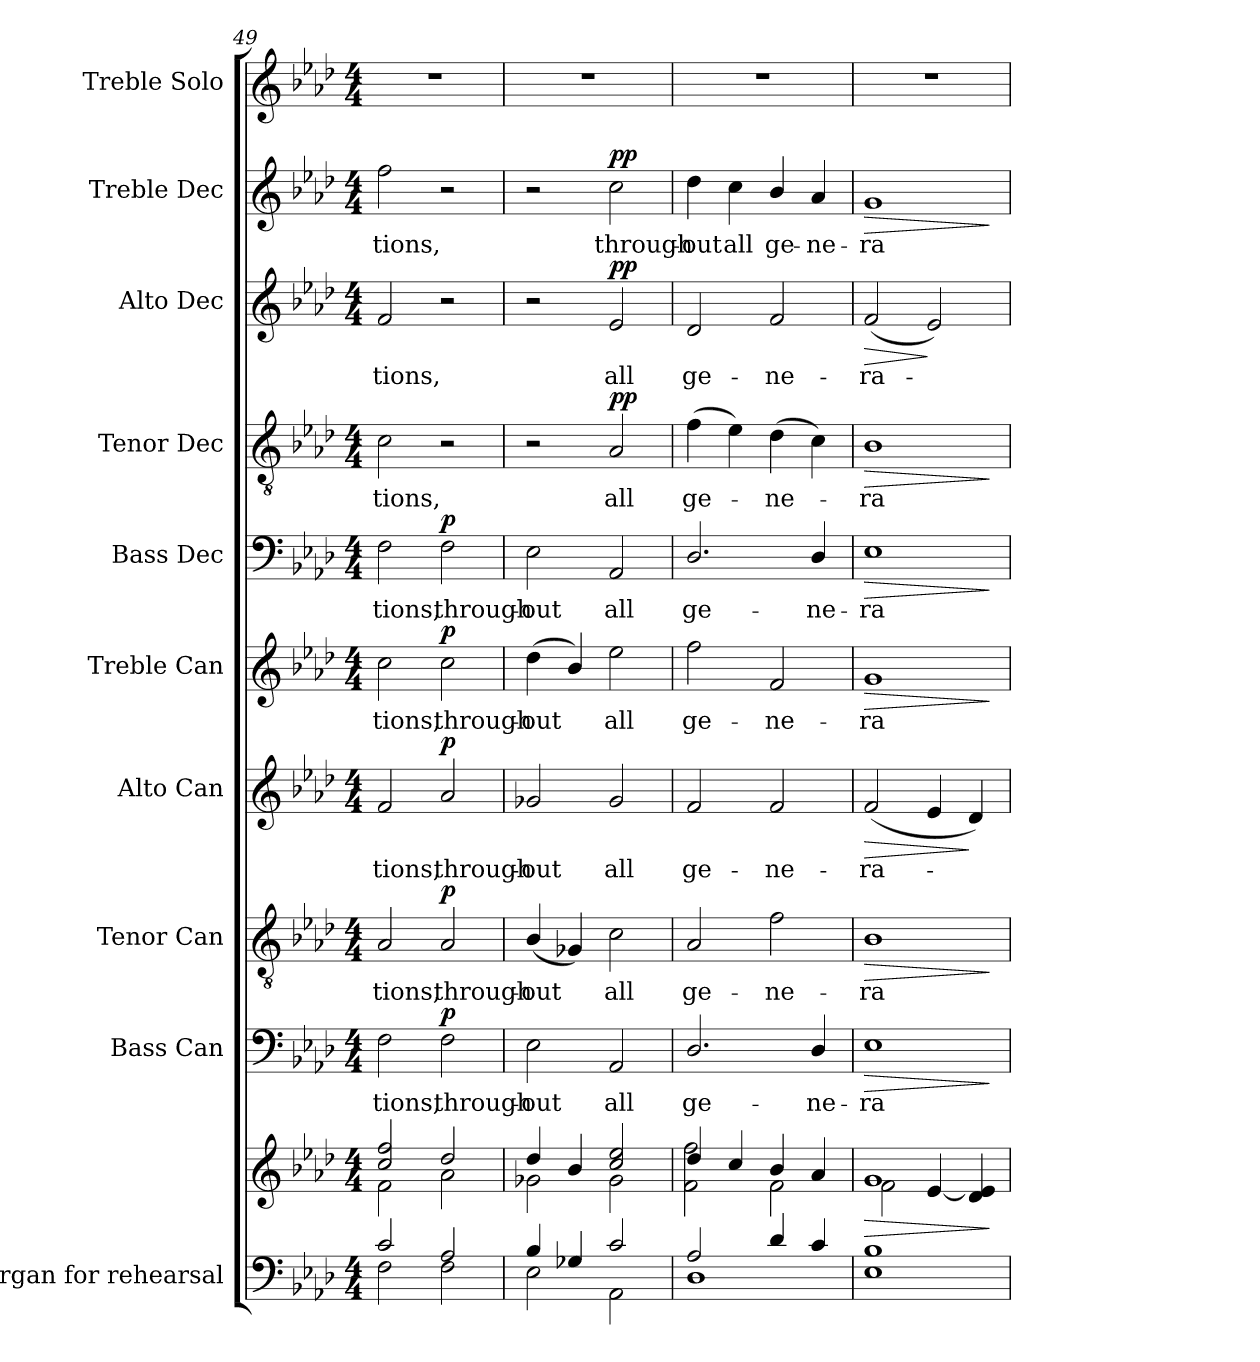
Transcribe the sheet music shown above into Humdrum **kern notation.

**kern	**kern	**dynam	**kern	**text	**dynam	**kern	**text	**dynam	**kern	**text	**dynam	**kern	**text	**dynam	**kern	**text	**dynam	**kern	**text	**dynam	**kern	**text	**dynam	**kern	**text	**dynam	**kern
*part10	*part10	*part10	*part9	*part9	*part9	*part8	*part8	*part8	*part7	*part7	*part7	*part6	*part6	*part6	*part5	*part5	*part5	*part4	*part4	*part4	*part3	*part3	*part3	*part2	*part2	*part2	*part1
*staff11	*staff10	*staff10/11	*staff9	*staff9	*staff9	*staff8	*staff8	*staff8	*staff7	*staff7	*staff7	*staff6	*staff6	*staff6	*staff5	*staff5	*staff5	*staff4	*staff4	*staff4	*staff3	*staff3	*staff3	*staff2	*staff2	*staff2	*staff1
*I"Organ for  rehearsal	*	*	*I"Bass Can	*	*	*I"Tenor Can	*	*	*I"Alto Can	*	*	*I"Treble Can	*	*	*I"Bass Dec	*	*	*I"Tenor Dec	*	*	*I"Alto Dec	*	*	*I"Treble Dec	*	*	*I"Treble Solo
*I'Org.	*	*	*I'B.	*	*	*I'T.	*	*	*I'A.	*	*	*I'Tr.	*	*	*I'B.	*	*	*I'T.	*	*	*I'A.	*	*	*I'Tr.	*	*	*I'Tr. Solo
*clefF4	*clefG2	*	*clefF4	*	*	*clefGv2	*	*	*clefG2	*	*	*clefG2	*	*	*clefF4	*	*	*clefGv2	*	*	*clefG2	*	*	*clefG2	*	*	*clefG2
*	*	*	*	*	*	*ITrd7c12	*	*	*	*	*	*	*	*	*	*	*	*ITrd7c12	*	*	*	*	*	*	*	*	*
*k[b-e-a-d-]	*k[b-e-a-d-]	*	*k[b-e-a-d-]	*	*	*k[b-e-a-d-]	*	*	*k[b-e-a-d-]	*	*	*k[b-e-a-d-]	*	*	*k[b-e-a-d-]	*	*	*k[b-e-a-d-]	*	*	*k[b-e-a-d-]	*	*	*k[b-e-a-d-]	*	*	*k[b-e-a-d-]
*A-:	*A-:	*	*A-:	*	*	*A-:	*	*	*A-:	*	*	*A-:	*	*	*A-:	*	*	*A-:	*	*	*A-:	*	*	*A-:	*	*	*A-:
*M4/4	*M4/4	*	*M4/4	*	*	*M4/4	*	*	*M4/4	*	*	*M4/4	*	*	*M4/4	*	*	*M4/4	*	*	*M4/4	*	*	*M4/4	*	*	*M4/4
=49	=49	=49	=49	=49	=49	=49	=49	=49	=49	=49	=49	=49	=49	=49	=49	=49	=49	=49	=49	=49	=49	=49	=49	=49	=49	=49	=49
*^	*^	*	*	*	*	*	*	*	*	*	*	*	*	*	*	*	*	*	*	*	*	*	*	*	*	*	*
!	!	!	!	!	!	!LO:LY:b:color=#000000	!	!	!	!	!	!	!	!	!	!	!	!	!	!	!	!	!	!	!	!	!	!	!
!	!	!	!	!	!	!	!	!	!LO:LY:b:color=#000000	!	!	!	!	!	!	!	!	!	!	!	!	!	!	!	!	!	!	!	!
!	!	!	!	!	!	!	!	!	!	!	!	!LO:LY:b:color=#000000	!	!	!	!	!	!	!	!	!	!	!	!	!	!	!	!	!
!	!	!	!	!	!	!	!	!	!	!	!	!	!	!	!LO:LY:b:color=#000000	!	!	!	!	!	!	!	!	!	!	!	!	!	!
!	!	!	!	!	!	!	!	!	!	!	!	!	!	!	!	!	!	!LO:LY:b:color=#000000	!	!	!	!	!	!	!	!	!	!	!
!	!	!	!	!	!	!	!	!	!	!	!	!	!	!	!	!	!	!	!	!	!LO:LY:b:color=#000000	!	!	!	!	!	!	!	!
!	!	!	!	!	!	!	!	!	!	!	!	!	!	!	!	!	!	!	!	!	!	!	!	!LO:LY:b:color=#000000	!	!	!	!	!
!	!	!	!	!	!	!	!	!	!	!	!	!	!	!	!	!	!	!	!	!	!	!	!	!	!	!	!LO:LY:b:color=#000000	!	!
2ci/	2Fi\	2cci/ 2ffi	2fi\	.	2Fi\	-tions,	.	2AA-i/	-tions,	.	2fi/	-tions,	.	2cci\	-tions,	.	2Fi\	-tions,	.	2Ci\	-tions,	.	2fi/	-tions,	.	2ffi\	-tions,	.	1r
!	!	!	!	!	!	!LO:LY:b:color=#000000	!	!	!	!	!	!	!	!	!	!	!	!	!	!	!	!	!	!	!	!	!	!	!
!	!	!	!	!	!	!	!	!	!LO:LY:b:color=#000000	!	!	!	!	!	!	!	!	!	!	!	!	!	!	!	!	!	!	!	!
!	!	!	!	!	!	!	!	!	!	!	!	!LO:LY:b:color=#000000	!	!	!	!	!	!	!	!	!	!	!	!	!	!	!	!	!
!	!	!	!	!	!	!	!	!	!	!	!	!	!	!	!LO:LY:b:color=#000000	!	!	!	!	!	!	!	!	!	!	!	!	!	!
!	!	!	!	!	!	!	!	!	!	!	!	!	!	!	!	!	!	!LO:LY:b:color=#000000	!	!	!	!	!	!	!	!	!	!	!
2A-i/	2Fi\	2dd-i/	2a-i\	.	2Fi\	through-	p	2AA-i/	through-	p	2a-i/	through-	p	2cci\	through-	p	2Fi\	through-	p	2r	.	.	2r	.	.	2r	.	.	.
!!LO:PB:g=z
=50	=50	=50	=50	=50	=50	=50	=50	=50	=50	=50	=50	=50	=50	=50	=50	=50	=50	=50	=50	=50	=50	=50	=50	=50	=50	=50	=50	=50	=50
!	!	!	!	!	!	!LO:LY:b:color=#000000	!	!	!	!	!	!	!	!	!	!	!	!	!	!	!	!	!	!	!	!	!	!	!
!	!	!	!	!	!	!	!	!	!LO:LY:b:color=#000000	!	!	!	!	!	!	!	!	!	!	!	!	!	!	!	!	!	!	!	!
!	!	!	!	!	!	!	!	!	!	!	!	!LO:LY:b:color=#000000	!	!	!	!	!	!	!	!	!	!	!	!	!	!	!	!	!
!	!	!	!	!	!	!	!	!	!	!	!	!	!	!	!LO:LY:b:color=#000000	!	!	!	!	!	!	!	!	!	!	!	!	!	!
!	!	!	!	!	!	!	!	!	!	!	!	!	!	!	!	!	!	!LO:LY:b:color=#000000	!	!	!	!	!	!	!	!	!	!	!
4B-i/	2E-i\	4dd-i/	2g-Xi\	.	2E-i\	-out	.	(4BB-i/	-out	.	2g-Xi/	-out	.	(4dd-i\	-out	.	2E-i\	-out	.	2r	.	.	2r	.	.	2r	.	.	1r
4G-Xi/	.	4b-i/	.	.	.	.	.	4GG-Xi/)	.	.	.	.	.	4b-i/)	.	.	.	.	.	.	.	.	.	.	.	.	.	.	.
!	!	!	!	!	!	!LO:LY:b:color=#000000	!	!	!	!	!	!	!	!	!	!	!	!	!	!	!	!	!	!	!	!	!	!	!
!	!	!	!	!	!	!	!	!	!LO:LY:b:color=#000000	!	!	!	!	!	!	!	!	!	!	!	!	!	!	!	!	!	!	!	!
!	!	!	!	!	!	!	!	!	!	!	!	!LO:LY:b:color=#000000	!	!	!	!	!	!	!	!	!	!	!	!	!	!	!	!	!
!	!	!	!	!	!	!	!	!	!	!	!	!	!	!	!LO:LY:b:color=#000000	!	!	!	!	!	!	!	!	!	!	!	!	!	!
!	!	!	!	!	!	!	!	!	!	!	!	!	!	!	!	!	!	!LO:LY:b:color=#000000	!	!	!	!	!	!	!	!	!	!	!
!	!	!	!	!	!	!	!	!	!	!	!	!	!	!	!	!	!	!	!	!	!LO:LY:b:color=#000000	!	!	!	!	!	!	!	!
!	!	!	!	!	!	!	!	!	!	!	!	!	!	!	!	!	!	!	!	!	!	!	!	!LO:LY:b:color=#000000	!	!	!	!	!
!	!	!	!	!	!	!	!	!	!	!	!	!	!	!	!	!	!	!	!	!	!	!	!	!	!	!	!LO:LY:b:color=#000000	!	!
2ci/	2AA-i\	2cci/ 2ee-i	2g-i\	.	2AA-i/	all	.	2Ci\	all	.	2g-i/	all	.	2ee-i\	all	.	2AA-i/	all	.	2AA-i/	all	pp	2e-i/	all	pp	2cci\	through-	pp	.
=51	=51	=51	=51	=51	=51	=51	=51	=51	=51	=51	=51	=51	=51	=51	=51	=51	=51	=51	=51	=51	=51	=51	=51	=51	=51	=51	=51	=51	=51
!	!	!	!	!	!	!LO:LY:b:color=#000000	!	!	!	!	!	!	!	!	!	!	!	!	!	!	!	!	!	!	!	!	!	!	!
!	!	!	!	!	!	!	!	!	!LO:LY:b:color=#000000	!	!	!	!	!	!	!	!	!	!	!	!	!	!	!	!	!	!	!	!
!	!	!	!	!	!	!	!	!	!	!	!	!LO:LY:b:color=#000000	!	!	!	!	!	!	!	!	!	!	!	!	!	!	!	!	!
!	!	!	!	!	!	!	!	!	!	!	!	!	!	!	!LO:LY:b:color=#000000	!	!	!	!	!	!	!	!	!	!	!	!	!	!
!	!	!	!	!	!	!	!	!	!	!	!	!	!	!	!	!	!	!LO:LY:b:color=#000000	!	!	!	!	!	!	!	!	!	!	!
!	!	!	!	!	!	!	!	!	!	!	!	!	!	!	!	!	!	!	!	!	!LO:LY:b:color=#000000	!	!	!	!	!	!	!	!
!	!	!	!	!	!	!	!	!	!	!	!	!	!	!	!	!	!	!	!	!	!	!	!	!LO:LY:b:color=#000000	!	!	!	!	!
!	!	!	!	!	!	!	!	!	!	!	!	!	!	!	!	!	!	!	!	!	!	!	!	!	!	!	!LO:LY:b:color=#000000	!	!
2A-i/	1D-i	4dd-i/	2fi\ 2ffi	.	2.D-i/	ge-	.	2AA-i/	ge-	.	2fi/	ge-	.	2ffi\	ge-	.	2.D-i/	ge-	.	(4Fi\	ge-	.	2d-i/	ge-	.	4dd-i\	-out	.	1r
!	!	!	!	!	!	!	!	!	!	!	!	!	!	!	!	!	!	!	!	!	!	!	!	!	!	!	!LO:LY:b:color=#000000	!	!
.	.	4cci/	.	.	.	.	.	.	.	.	.	.	.	.	.	.	.	.	.	4E-i\)	.	.	.	.	.	4cci\	all	.	.
!	!	!	!	!	!	!	!	!	!LO:LY:b:color=#000000	!	!	!	!	!	!	!	!	!	!	!	!	!	!	!	!	!	!	!	!
!	!	!	!	!	!	!	!	!	!	!	!	!LO:LY:b:color=#000000	!	!	!	!	!	!	!	!	!	!	!	!	!	!	!	!	!
!	!	!	!	!	!	!	!	!	!	!	!	!	!	!	!LO:LY:b:color=#000000	!	!	!	!	!	!	!	!	!	!	!	!	!	!
!	!	!	!	!	!	!	!	!	!	!	!	!	!	!	!	!	!	!	!	!	!LO:LY:b:color=#000000	!	!	!	!	!	!	!	!
!	!	!	!	!	!	!	!	!	!	!	!	!	!	!	!	!	!	!	!	!	!	!	!	!LO:LY:b:color=#000000	!	!	!	!	!
!	!	!	!	!	!	!	!	!	!	!	!	!	!	!	!	!	!	!	!	!	!	!	!	!	!	!	!LO:LY:b:color=#000000	!	!
4d-i/	.	4b-i/	2fi\	.	.	.	.	2Fi\	-ne-	.	2fi/	-ne-	.	2fi/	-ne-	.	.	.	.	(4D-i\	-ne-	.	2fi/	-ne-	.	4b-i/	ge-	.	.
!	!	!	!	!	!	!LO:LY:b:color=#000000	!	!	!	!	!	!	!	!	!	!	!	!	!	!	!	!	!	!	!	!	!	!	!
!	!	!	!	!	!	!	!	!	!	!	!	!	!	!	!	!	!	!LO:LY:b:color=#000000	!	!	!	!	!	!	!	!	!	!	!
!	!	!	!	!	!	!	!	!	!	!	!	!	!	!	!	!	!	!	!	!	!	!	!	!	!	!	!LO:LY:b:color=#000000	!	!
4ci/	.	4a-i/	.	.	4D-i/	-ne-	.	.	.	.	.	.	.	.	.	.	4D-i/	-ne-	.	4Ci\)	.	.	.	.	.	4a-i/	-ne-	.	.
=52	=52	=52	=52	=52	=52	=52	=52	=52	=52	=52	=52	=52	=52	=52	=52	=52	=52	=52	=52	=52	=52	=52	=52	=52	=52	=52	=52	=52	=52
!	!	!	!	!LO:HP:b	!	!	!	!	!	!	!	!	!	!	!	!	!	!	!	!	!	!	!	!	!	!	!	!	!
!	!	!	!	!	!	!LO:LY:b:color=#000000	!LO:HP:b	!	!	!	!	!	!	!	!	!	!	!	!	!	!	!	!	!	!	!	!	!	!
!	!	!	!	!	!	!	!	!	!LO:LY:b:color=#000000	!LO:HP:b	!	!	!	!	!	!	!	!	!	!	!	!	!	!	!	!	!	!	!
!	!	!	!	!	!	!	!	!	!	!	!	!LO:LY:b:color=#000000	!LO:HP:b	!	!	!	!	!	!	!	!	!	!	!	!	!	!	!	!
!	!	!	!	!	!	!	!	!	!	!	!	!	!	!	!LO:LY:b:color=#000000	!LO:HP:b	!	!	!	!	!	!	!	!	!	!	!	!	!
!	!	!	!	!	!	!	!	!	!	!	!	!	!	!	!	!	!	!LO:LY:b:color=#000000	!LO:HP:b	!	!	!	!	!	!	!	!	!	!
!	!	!	!	!	!	!	!	!	!	!	!	!	!	!	!	!	!	!	!	!	!LO:LY:b:color=#000000	!LO:HP:b	!	!	!	!	!	!	!
!	!	!	!	!	!	!	!	!	!	!	!	!	!	!	!	!	!	!	!	!	!	!	!	!LO:LY:b:color=#000000	!LO:HP:b	!	!	!	!
!	!	!	!	!	!	!	!	!	!	!	!	!	!	!	!	!	!	!	!	!	!	!	!	!	!	!	!LO:LY:b:color=#000000	!LO:HP:b	!
1B-i	1E-i	1gi	2fi\	>	1E-i	-ra-	>	1BB-i	-ra-	>	(2fi/	-ra-	>	1gi	-ra-	>	1E-i	-ra-	>	1BB-i	-ra-	>	(2fi/	-ra-	>	1gi	-ra-	>	1r
.	.	.	[4e-i/	.	.	.	.	.	.	.	4e-i/	.	.	.	.	.	.	.	.	.	.	.	2e-i/)	.	]	.	.	.	.
.	.	.	4d-i/ 4e-i]	.	.	.	.	.	.	.	4d-i/)	.	]	.	.	.	.	.	.	.	.	.	.	.	.	.	.	.	.
*v	*v	*	*	*	*	*	*	*	*	*	*	*	*	*	*	*	*	*	*	*	*	*	*	*	*	*	*	*	*
*	*v	*v	*	*	*	*	*	*	*	*	*	*	*	*	*	*	*	*	*	*	*	*	*	*	*	*	*	*
.	.	]	.	.	]	.	.	]	.	.	.	.	.	]	.	.	]	.	.	]	.	.	.	.	.	]	.
=	=	=	=	=	=	=	=	=	=	=	=	=	=	=	=	=	=	=	=	=	=	=	=	=	=	=	=
*-	*-	*-	*-	*-	*-	*-	*-	*-	*-	*-	*-	*-	*-	*-	*-	*-	*-	*-	*-	*-	*-	*-	*-	*-	*-	*-	*-
